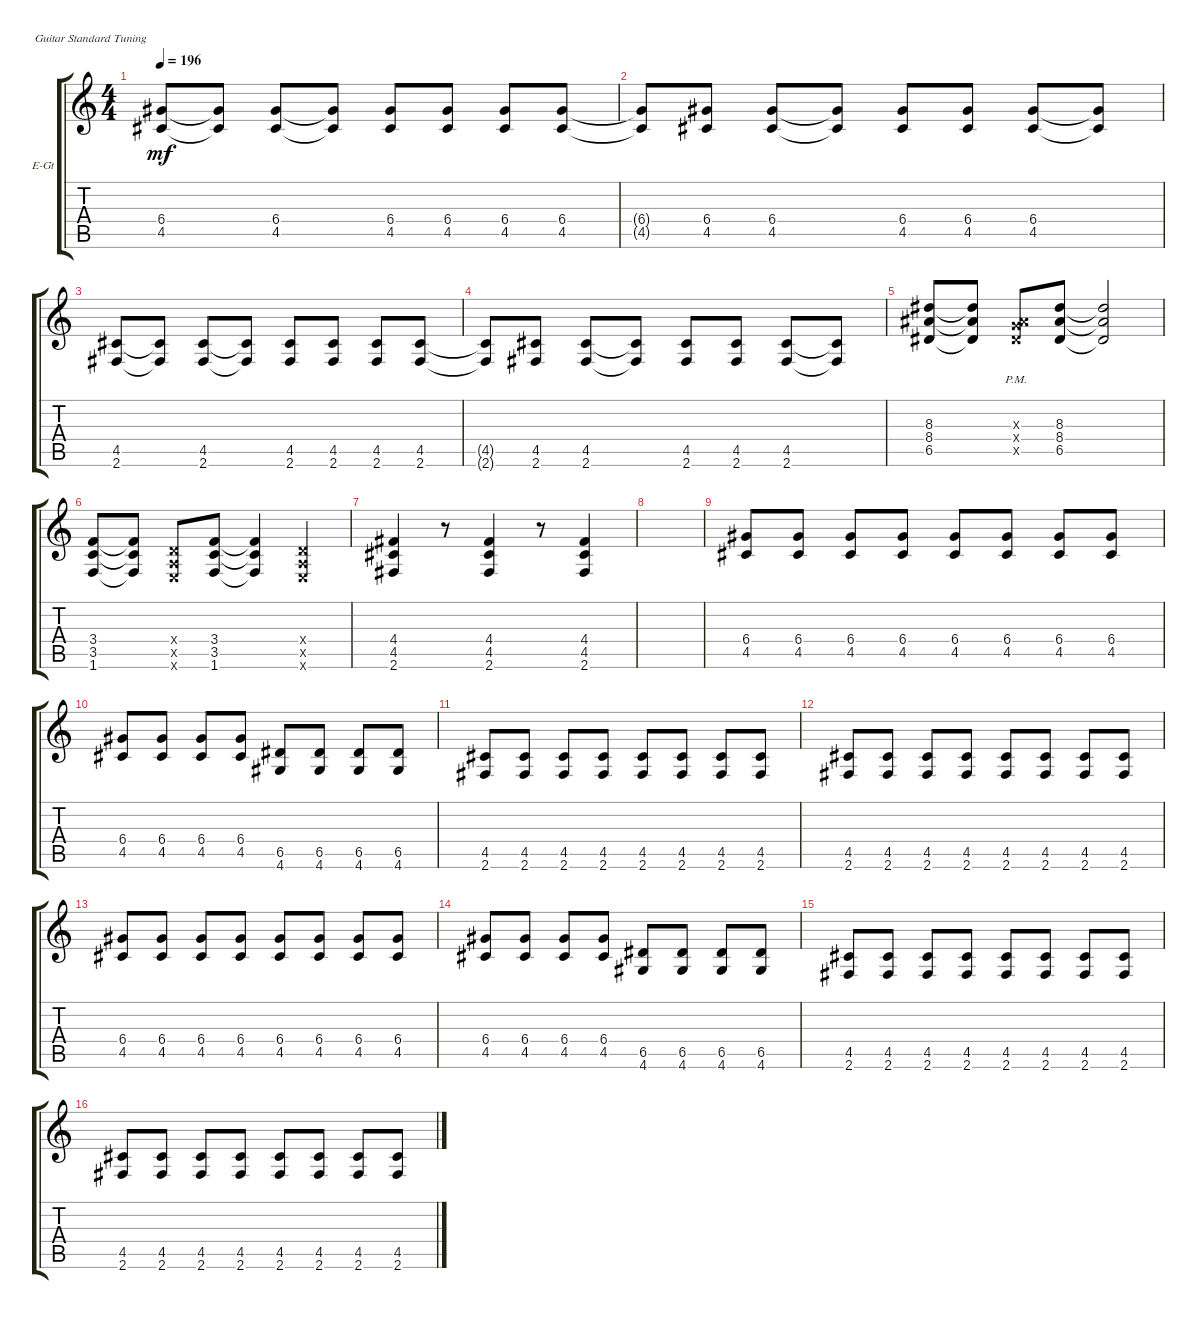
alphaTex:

\defaultSystemsLayout 4
\bracketExtendMode groupsimilarinstruments
\firstSystemTrackNameOrientation horizontal
\otherSystemsTrackNameOrientation horizontal
\track ("Rythm" "E-Gt") {instrument overdrivenguitar}
\staff {score tabs}
\tuning (E4 B3 G3 D3 A2 E2)
\ts (4 4)
\tempo 196
\clef g2
\ks c
(4.5 6.4).8{dy mf} (4.5{t} 6.4{t}).8 (4.5 6.4).8 (4.5{t} 6.4{t}).8 (4.5 6.4).8 (4.5 6.4).8 (4.5 6.4).8 (4.5 6.4).8 |
(4.5{t} 6.4{t}).8 (4.5 6.4).8 (4.5 6.4).8 (4.5{t} 6.4{t}).8 (4.5 6.4).8 (4.5 6.4).8 (4.5 6.4).8 (4.5{t} 6.4{t}).8 |
(2.6 4.5).8 (4.5{t} 2.6{t}).8 (4.5 2.6).8 (2.6{t} 4.5{t}).8 (2.6 4.5).8 (2.6 4.5).8 (2.6 4.5).8 (2.6 4.5).8 |
(4.5{t} 2.6{t}).8 (2.6 4.5).8 (4.5 2.6).8 (2.6{t} 4.5{t}).8 (2.6 4.5).8 (2.6 4.5).8 (2.6 4.5).8 (2.6{t} 4.5{t}).8 |
(6.5 8.4 8.3).8 (6.5{t} 8.4{t} 8.3{t}).8 (6.5{x} 8.4{pm x} 0.3{x}).8 (8.3 8.4 6.5).8 (6.5{t} 8.4{t} 8.3{t}).2 |
(1.6 3.5 3.4).8 (3.4{t} 3.5{t} 1.6{t}).8 (0.4{x} 0.5{x} 0.6{x}).8 (1.6 3.5 3.4).8 (3.4{t} 3.5{t} 1.6{t}).4 (0.4{x} 0.5{x} 0.6{x}).4 |
(2.6 4.5 4.4).4 r.8 (2.6 4.5 4.4).4 r.8 (4.4 4.5 2.6).4 |
|
(4.5 6.4).8 (4.5 6.4).8 (4.5 6.4).8 (4.5 6.4).8 (4.5 6.4).8 (4.5 6.4).8 (4.5 6.4).8 (4.5 6.4).8 |
(4.5 6.4).8 (4.5 6.4).8 (4.5 6.4).8 (4.5 6.4).8 (4.6 6.5).8 (4.6 6.5).8 (4.6 6.5).8 (4.6 6.5).8 |
(2.6 4.5).8 (2.6 4.5).8 (2.6 4.5).8 (2.6 4.5).8 (2.6 4.5).8 (2.6 4.5).8 (2.6 4.5).8 (2.6 4.5).8 |
(2.6 4.5).8 (2.6 4.5).8 (2.6 4.5).8 (2.6 4.5).8 (2.6 4.5).8 (2.6 4.5).8 (2.6 4.5).8 (2.6 4.5).8 |
(4.5 6.4).8 (4.5 6.4).8 (4.5 6.4).8 (4.5 6.4).8 (4.5 6.4).8 (4.5 6.4).8 (4.5 6.4).8 (4.5 6.4).8 |
(4.5 6.4).8 (4.5 6.4).8 (4.5 6.4).8 (4.5 6.4).8 (4.6 6.5).8 (4.6 6.5).8 (4.6 6.5).8 (4.6 6.5).8 |
(2.6 4.5).8 (2.6 4.5).8 (2.6 4.5).8 (2.6 4.5).8 (2.6 4.5).8 (2.6 4.5).8 (2.6 4.5).8 (2.6 4.5).8 |
(2.6 4.5).8 (2.6 4.5).8 (2.6 4.5).8 (2.6 4.5).8 (2.6 4.5).8 (2.6 4.5).8 (2.6 4.5).8 (2.6 4.5).8
